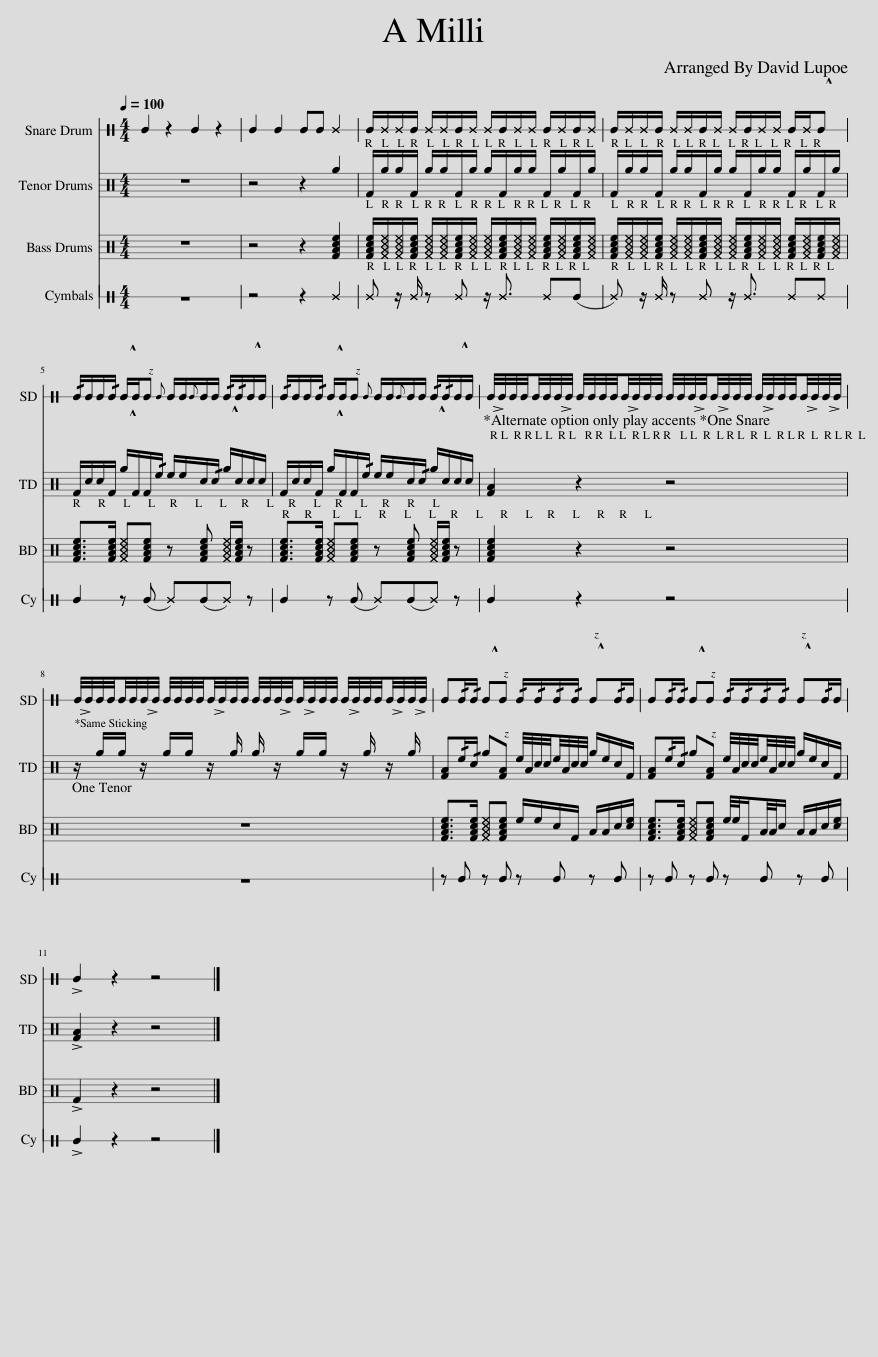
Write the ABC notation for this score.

X:1
%%score 1 2 3 4
L:1/8
Q:1/4=100
M:4/4
I:linebreak $
K:C
V:1 perc stafflines=1
K:none
V:2 perc
K:none
V:3 perc
K:none
V:4 perc stafflines=1
K:none
V:1
 E2 z2 E2 z2 | E2 E2 EE ^E2 | E/^E/^E/E/ ^E/^E/E/^E/ ^E/E/^E/^E/ E/^E/E/^E/ | E/^E/^E/E/ ^E/^E/E/^E/ ^E/E/^E/^E/ E/^E/!^!E |$ !/!E/E/E/!/!E/ !^!E/E/E{E} E/E/{E}E/E/ !/!E/!/!E/!^!E/E/ | %5
 !/!E/E/E/!/!E/ !^!E/E/E{E} E/E/{E}E/E/ !/!E/!/!E/!^!E/E/ | !>!E/4E/4E/4E/4E/4E/4!>!E/4E/4 E/4E/4E/4E/4!>!E/4E/4E/4E/4 E/4E/4!>!E/4E/4!>!E/4E/4E/4E/4 !>!E/4E/4E/4E/4!>!E/4E/4!>!E/4E/4 |$ !>!E/4E/4E/4E/4E/4E/4!>!E/4E/4 E/4E/4E/4E/4!>!E/4E/4E/4E/4 E/4E/4!>!E/4E/4!>!E/4E/4E/4E/4 !>!E/4E/4E/4E/4!>!E/4E/4!>!E/4E/4 | E!/!E/!/!E/ !^!EE !/!E/!/!E/!/!E/!/!E/ !^!E!/!E/E/ | E!/!E/!/!E/ !^!EE !/!E/!/!E/!/!E/!/!E/ !^!E!/!E/E/ |$ %10
 !>!E2 z2 z4 |] %11
V:2
 z8 | z4 z2 g2 | F/g/g/F/ g/g/F/g/ g/F/g/g/ F/g/F/g/ | F/g/g/F/ g/g/F/g/ g/F/g/g/ F/g/F/g/ |$ F/c/c/F/ !^!g/F/F/!/!e/ e/e/c/!/!c/ !^!g/c/c/c/ | %5
 F/c/c/F/ !^!g/F/F/!/!e/ e/e/c/!/!c/ !^!g/c/c/c/ | [FA]2 z2 z4 |$ z/ g/g/ z/ g/g/ z/ g/ g/ z/ g/g/ z/ g/ z/ g/ | [FA]!/!e/!/!c/ g[FA] e/4A/4c/4c/4e/4A/4c/4c/4 g/e/c/F/ | [FA]!/!e/!/!c/ g[FA] e/4A/4c/4c/4e/4A/4c/4c/4 g/e/c/F/ |$ %10
 !>![FA]2 z2 z4 |] %11
V:3
 z8 | z4 z2 [FAce]2 | [FAce]/[^F^A^c^e]/[^F^A^c^e]/[FAce]/ [^F^A^c^e]/[^F^A^c^e]/[FAce]/[^F^A^c^e]/ [^F^A^c^e]/[FAce]/[^F^A^c^e]/[^F^A^c^e]/ [FAce]/[^F^A^c^e]/[FAce]/[^F^A^c^e]/ | [FAce]/[^F^A^c^e]/[^F^A^c^e]/[FAce]/ [^F^A^c^e]/[^F^A^c^e]/[FAce]/[^F^A^c^e]/ [^F^A^c^e]/[FAce]/[^F^A^c^e]/[^F^A^c^e]/ [FAce]/[^F^A^c^e]/[FAce]/[^F^A^c^e]/ |$ [FAce]>[FAce] [^F^A^c^e][FAce] z [FAce] [^F^A^c^e]/[FAce]/ z | %5
 [FAce]>[FAce] [^F^A^c^e][FAce] z [FAce] [^F^A^c^e]/[FAce]/ z | [FAce]2 z2 z4 |$ z8 | [FAce]>[FAce] [^F^A^c^e][FAce] e/e/c/F/ A/A/c/[ce]/ | [FAce]>[FAce] [^F^A^c^e][FAce] e/4e/4F/A/4A/4c/ A/A/c/[ce]/ |$ %10
 !>!F2 z2 z4 |] %11
V:4
 z8 | z4 z2 ^E2 | ^E z/ ^E/ z ^E z/ ^E3/2 ^E(E | ^E) z/ ^E/ z ^E z/ ^E3/2 ^E^E |$ E2 z (E ^E)(E^E) z | %5
 E2 z (E ^E)(E^E) z | E2 z2 z4 |$ z8 | z E z E z E z E | z E z E z E z E |$ %10
 !>!E2 z2 z4 |] %11
